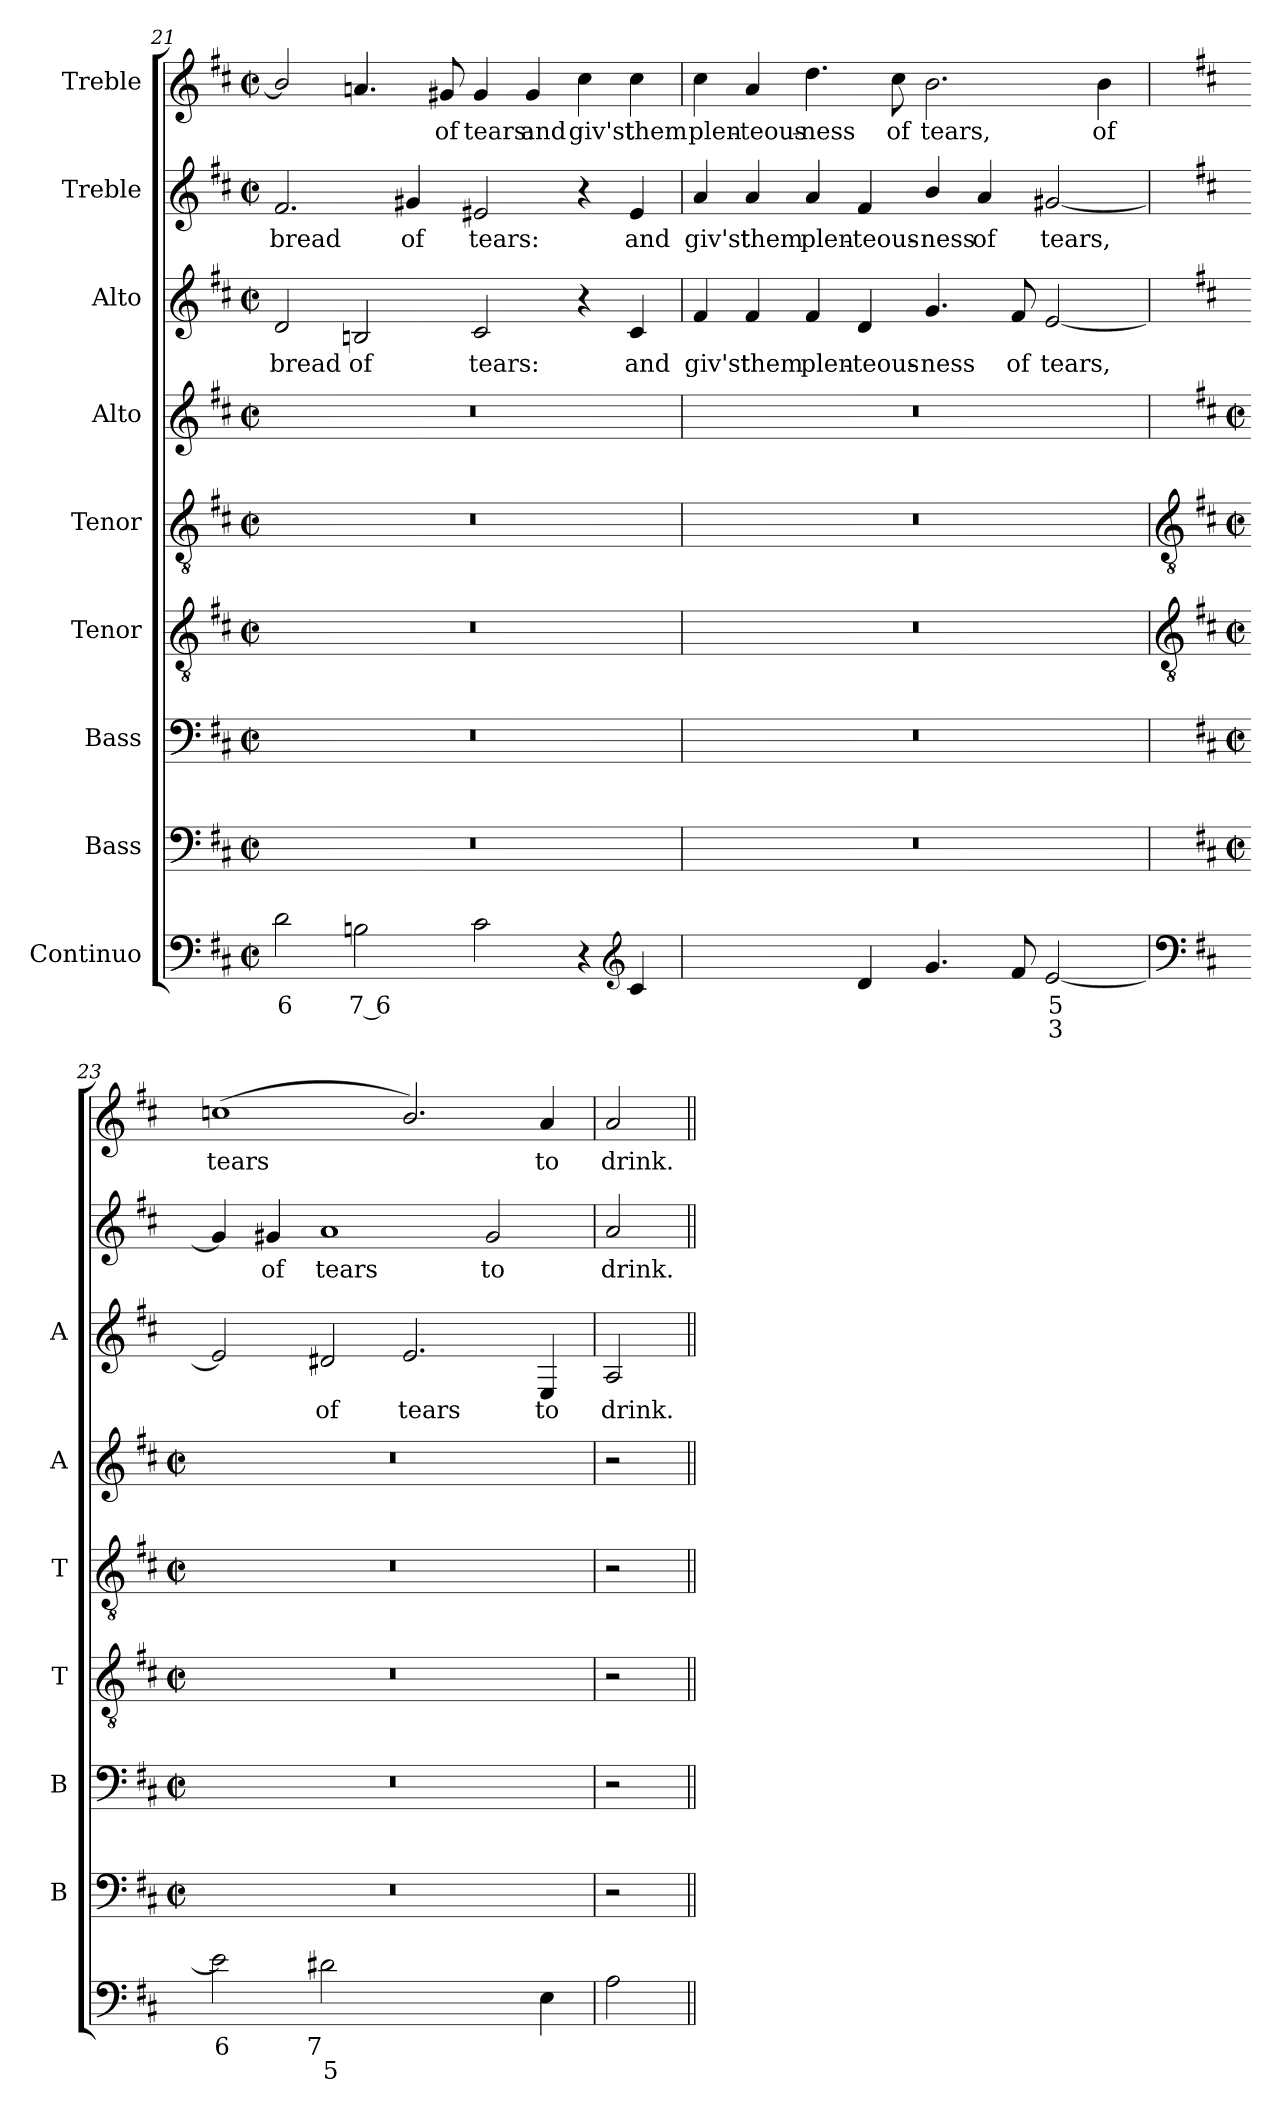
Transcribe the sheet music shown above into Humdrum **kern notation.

**kern	**text	**text	**kern	**kern	**kern	**kern	**kern	**kern	**text	**kern	**text	**kern	**text
*part9	*part9	*part9	*part8	*part7	*part6	*part5	*part4	*part3	*part3	*part2	*part2	*part1	*part1
*staff9	*staff9	*staff9	*staff8	*staff7	*staff6	*staff5	*staff4	*staff3	*staff3	*staff2	*staff2	*staff1	*staff1
*I"Continuo	*	*	*I"Bass	*I"Bass	*I"Tenor	*I"Tenor	*I"Alto	*I"Alto	*	*I"Treble	*	*I"Treble	*
*	*	*	*I'B	*I'B	*I'T	*I'T	*I'A	*I'A	*	*	*	*	*
*clefF4	*	*	*clefF4	*clefF4	*clefGv2	*clefGv2	*clefG2	*clefG2	*	*clefG2	*	*clefG2	*
*k[f#c#]	*	*	*k[f#c#]	*k[f#c#]	*k[f#c#]	*k[f#c#]	*k[f#c#]	*k[f#c#]	*	*k[f#c#]	*	*k[f#c#]	*
*D:	*	*	*D:	*D:	*D:	*D:	*D:	*D:	*	*D:	*	*D:	*
*M4/2	*	*	*M4/2	*M4/2	*M4/2	*M4/2	*M4/2	*M4/2	*	*M4/2	*	*M4/2	*
*met(c|)	*	*	*met(c|)	*met(c|)	*met(c|)	*met(c|)	*met(c|)	*met(c|)	*	*met(c|)	*	*met(c|)	*
=21	=21	=21	=21	=21	=21	=21	=21	=21	=21	=21	=21	=21	=21
!	!LO:LY:b	!	!	!	!	!	!	!	!LO:LY:b	!	!LO:LY:b	!	!
2d	6	.	0r	0r	0r	0r	0r	2d	bread	2.f#	bread	2b/]	.
!	!LO:LY:b	!	!	!	!	!	!	!	!LO:LY:b	!	!	!	!
2Bn	7 6	.	.	.	.	.	.	2Bn	of	.	.	4.an	.
!	!	!	!	!	!	!	!	!	!	!	!LO:LY:b	!	!
.	.	.	.	.	.	.	.	.	.	4g#X	of	.	.
!	!	!	!	!	!	!	!	!	!	!	!	!	!LO:LY:b
.	.	.	.	.	.	.	.	.	.	.	.	8g#X	of
!	!	!	!	!	!	!	!	!	!LO:LY:b	!	!LO:LY:b	!	!LO:LY:b
2c#	.	.	.	.	.	.	.	2c#	tears:	2e#X	tears:	4g#	tears:
!	!	!	!	!	!	!	!	!	!	!	!	!	!LO:LY:b
.	.	.	.	.	.	.	.	.	.	.	.	4g#	and
!	!	!	!	!	!	!	!	!	!	!	!	!	!LO:LY:b
4r	.	.	.	.	.	.	.	4r	.	4r	.	4cc#	giv'st
*clefG2	*	*	*	*	*	*	*	*	*	*	*	*	*
!	!	!	!	!	!	!	!	!	!LO:LY:b	!	!LO:LY:b	!	!LO:LY:b
4c#	.	.	.	.	.	.	.	4c#	and	4e#	and	4cc#	them
=22	=22	=22	=22	=22	=22	=22	=22	=22	=22	=22	=22	=22	=22
!	!	!	!	!	!	!	!	!	!LO:LY:b	!	!LO:LY:b	!	!LO:LY:b
[2f#yy	.	.	0r	0r	0r	0r	0r	4f#	giv'st	4a	giv'st	4cc#	plen-
!	!	!	!	!	!	!	!	!	!LO:LY:b	!	!LO:LY:b	!	!LO:LY:b
.	.	.	.	.	.	.	.	4f#	them	4a	them	4a	-teous-
!	!LO:LY:b	!	!	!	!	!	!	!	!LO:LY:b	!	!LO:LY:b	!	!LO:LY:b
4f#yy]	6	.	.	.	.	.	.	4f#	plen-	4a	plen-	4.dd	-ness
!	!	!	!	!	!	!	!	!	!LO:LY:b	!	!LO:LY:b	!	!
4d	.	.	.	.	.	.	.	4d	-teous-	4f#	-teous-	.	.
!	!	!	!	!	!	!	!	!	!	!	!	!	!LO:LY:b
.	.	.	.	.	.	.	.	.	.	.	.	8cc#	of
!	!	!	!	!	!	!	!	!	!LO:LY:b	!	!LO:LY:b	!	!LO:LY:b
4.g	.	.	.	.	.	.	.	4.g	-ness	4b/	-ness	2.b	tears,
!	!	!	!	!	!	!	!	!	!	!	!LO:LY:b	!	!
.	.	.	.	.	.	.	.	.	.	4a	of	.	.
!	!	!	!	!	!	!	!	!	!LO:LY:b	!	!	!	!
8f#	.	.	.	.	.	.	.	8f#	of	.	.	.	.
!	!LO:LY:b	!LO:LY:b	!	!	!	!	!	!	!LO:LY:b	!	!LO:LY:b	!	!
[2e	5	3	.	.	.	.	.	[2e	tears,	[2g#X	tears,	.	.
!	!	!	!	!	!	!	!	!	!	!	!	!	!LO:LY:b
.	.	.	.	.	.	.	.	.	.	.	.	4b	of
!!LO:LB:g=z
=23	=23	=23	=23	=23	=23	=23	=23	=23	=23	=23	=23	=23	=23
*clefF4	*	*	*	*	*clefGv2	*clefGv2	*	*	*	*	*	*	*
*	*	*	*k[f#c#]	*k[f#c#]	*k[f#c#]	*k[f#c#]	*k[f#c#]	*	*	*	*	*	*
*	*	*	*D:	*D:	*D:	*D:	*D:	*	*	*	*	*	*
*	*	*	*M4/2	*M4/2	*M4/2	*M4/2	*M4/2	*	*	*	*	*	*
*	*	*	*met(c|)	*met(c|)	*met(c|)	*met(c|)	*met(c|)	*	*	*	*	*	*
!	!LO:LY:b	!	!	!	!	!	!	!	!	!	!	!	!LO:LY:b
2e]	6	.	0r	0r	0r	0r	0r	2e]	.	4g#]	.	(<1ccn	tears
!	!	!	!	!	!	!	!	!	!	!	!LO:LY:b	!	!
.	.	.	.	.	.	.	.	.	.	4g#	of	.	.
!	!LO:LY:b	!LO:LY:b	!	!	!	!	!	!	!LO:LY:b	!	!LO:LY:b	!	!
2d#X	7	5	.	.	.	.	.	2d#X	of	1a	tears	.	.
!	!LO:LY:b	!	!	!	!	!	!	!	!LO:LY:b	!	!	!	!
[2eyy	4	.	.	.	.	.	.	2.e	tears	.	.	2.b/)	.
!	!LO:LY:b	!	!	!	!	!	!	!	!	!	!LO:LY:b	!	!
4eyy]	3	.	.	.	.	.	.	.	.	2g#	to	.	.
!	!	!	!	!	!	!	!	!	!LO:LY:b	!	!	!	!LO:LY:b
4E	.	.	.	.	.	.	.	4E	to	.	.	4a	to
=24	=24	=24	=24	=24	=24	=24	=24	=24	=24	=24	=24	=24	=24
!	!	!	!	!	!	!	!	!	!LO:LY:b	!	!LO:LY:b	!	!LO:LY:b
2A	.	.	2r	2r	2r	2r	2r	2A	drink.	2a	drink.	2a	drink.
=||	=||	=||	=||	=||	=||	=||	=||	=||	=||	=||	=||	=||	=||
*-	*-	*-	*-	*-	*-	*-	*-	*-	*-	*-	*-	*-	*-
